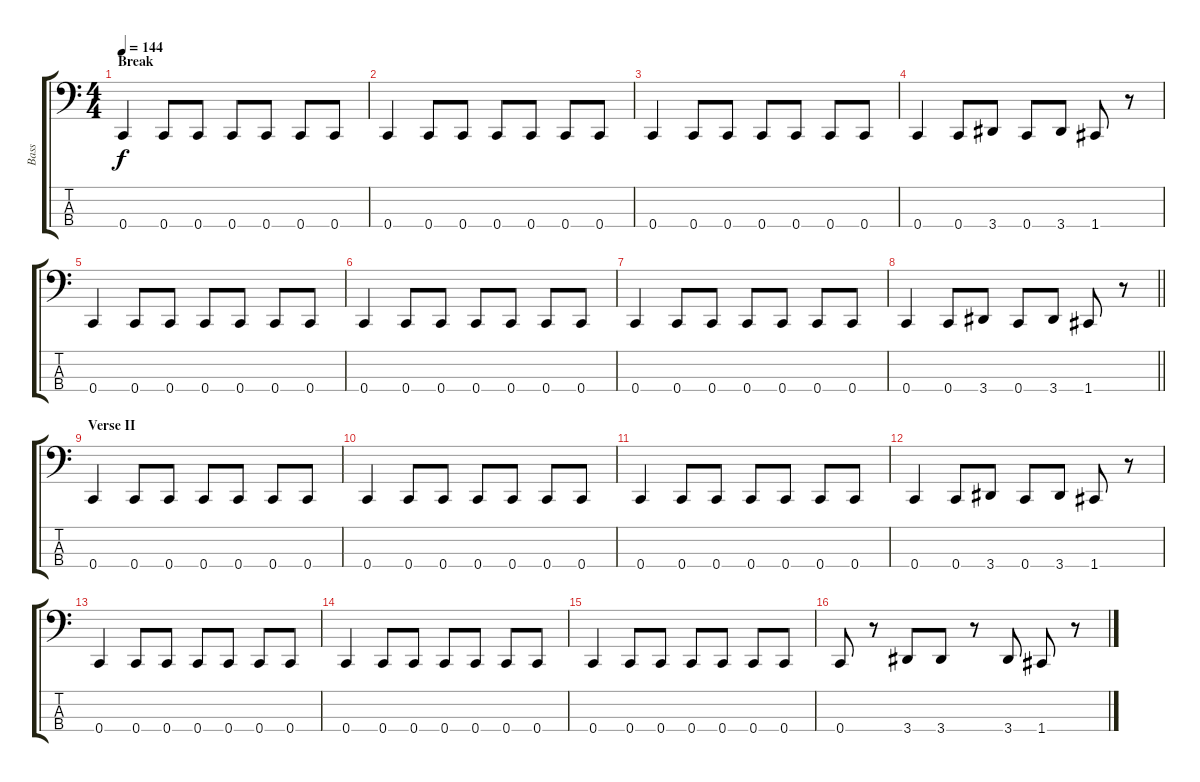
\track ("Bass" "Bass") {instrument electricbassfinger}
\staff {score tabs}
\tuning (F2 C2 G1 C1) {hide}
\ts (4 4)
\section ("" "Break")
\tempo 144
\clef f4
\ks c
0.4.4{dy f} 0.4.8 0.4.8 0.4.8 0.4.8 0.4.8 0.4.8 |
0.4.4 0.4.8 0.4.8 0.4.8 0.4.8 0.4.8 0.4.8 |
0.4.4 0.4.8 0.4.8 0.4.8 0.4.8 0.4.8 0.4.8 |
0.4.4 0.4.8 3.4.8 0.4.8 3.4.8 1.4.8 r.8 |
0.4.4 0.4.8 0.4.8 0.4.8 0.4.8 0.4.8 0.4.8 |
0.4.4 0.4.8 0.4.8 0.4.8 0.4.8 0.4.8 0.4.8 |
0.4.4 0.4.8 0.4.8 0.4.8 0.4.8 0.4.8 0.4.8 |
\barLineRight lightlight
0.4.4 0.4.8 3.4.8 0.4.8 3.4.8 1.4.8 r.8 |
\section ("" "Verse II")
0.4.4 0.4.8 0.4.8 0.4.8 0.4.8 0.4.8 0.4.8 |
0.4.4 0.4.8 0.4.8 0.4.8 0.4.8 0.4.8 0.4.8 |
0.4.4 0.4.8 0.4.8 0.4.8 0.4.8 0.4.8 0.4.8 |
0.4.4 0.4.8 3.4.8 0.4.8 3.4.8 1.4.8 r.8 |
0.4.4 0.4.8 0.4.8 0.4.8 0.4.8 0.4.8 0.4.8 |
0.4.4 0.4.8 0.4.8 0.4.8 0.4.8 0.4.8 0.4.8 |
0.4.4 0.4.8 0.4.8 0.4.8 0.4.8 0.4.8 0.4.8 |
0.4.8 r.8 3.4.8 3.4.8 r.8 3.4.8 1.4.8 r.8
